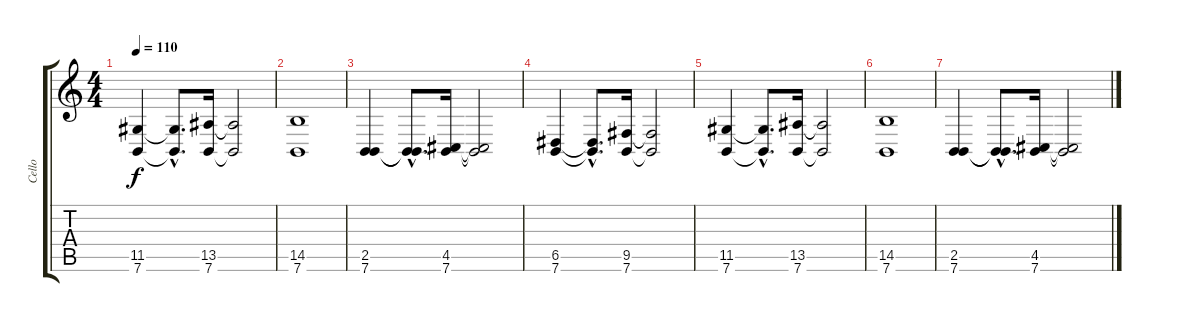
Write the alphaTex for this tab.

\track ("Cello" "Cello") {instrument cello}
\staff {score tabs}
\tuning (E4 B3 G3 D3 A2 E2) {hide}
\ts (4 4)
\tempo 110
\clef g2
\ks c
(11.5 7.6).4{dy f} (11.5{hac t} 7.6{hac t}).8{d} (13.5 7.6).16 (13.5{t} 7.6{t}).2 |
(14.5 7.6).1 |
(2.5 7.6).4 (2.5{hac t} 7.6{hac t}).8{d} (4.5 7.6).16 (4.5{t} 7.6{t}).2 |
(6.5 7.6).4 (6.5{hac t} 7.6{hac t}).8{d} (9.5 7.6).16 (9.5{t} 7.6{t}).2 |
(11.5 7.6).4 (11.5{hac t} 7.6{hac t}).8{d} (13.5 7.6).16 (13.5{t} 7.6{t}).2 |
(14.5 7.6).1 |
(2.5 7.6).4 (2.5{hac t} 7.6{hac t}).8{d} (4.5 7.6).16 (4.5{t} 7.6{t}).2
